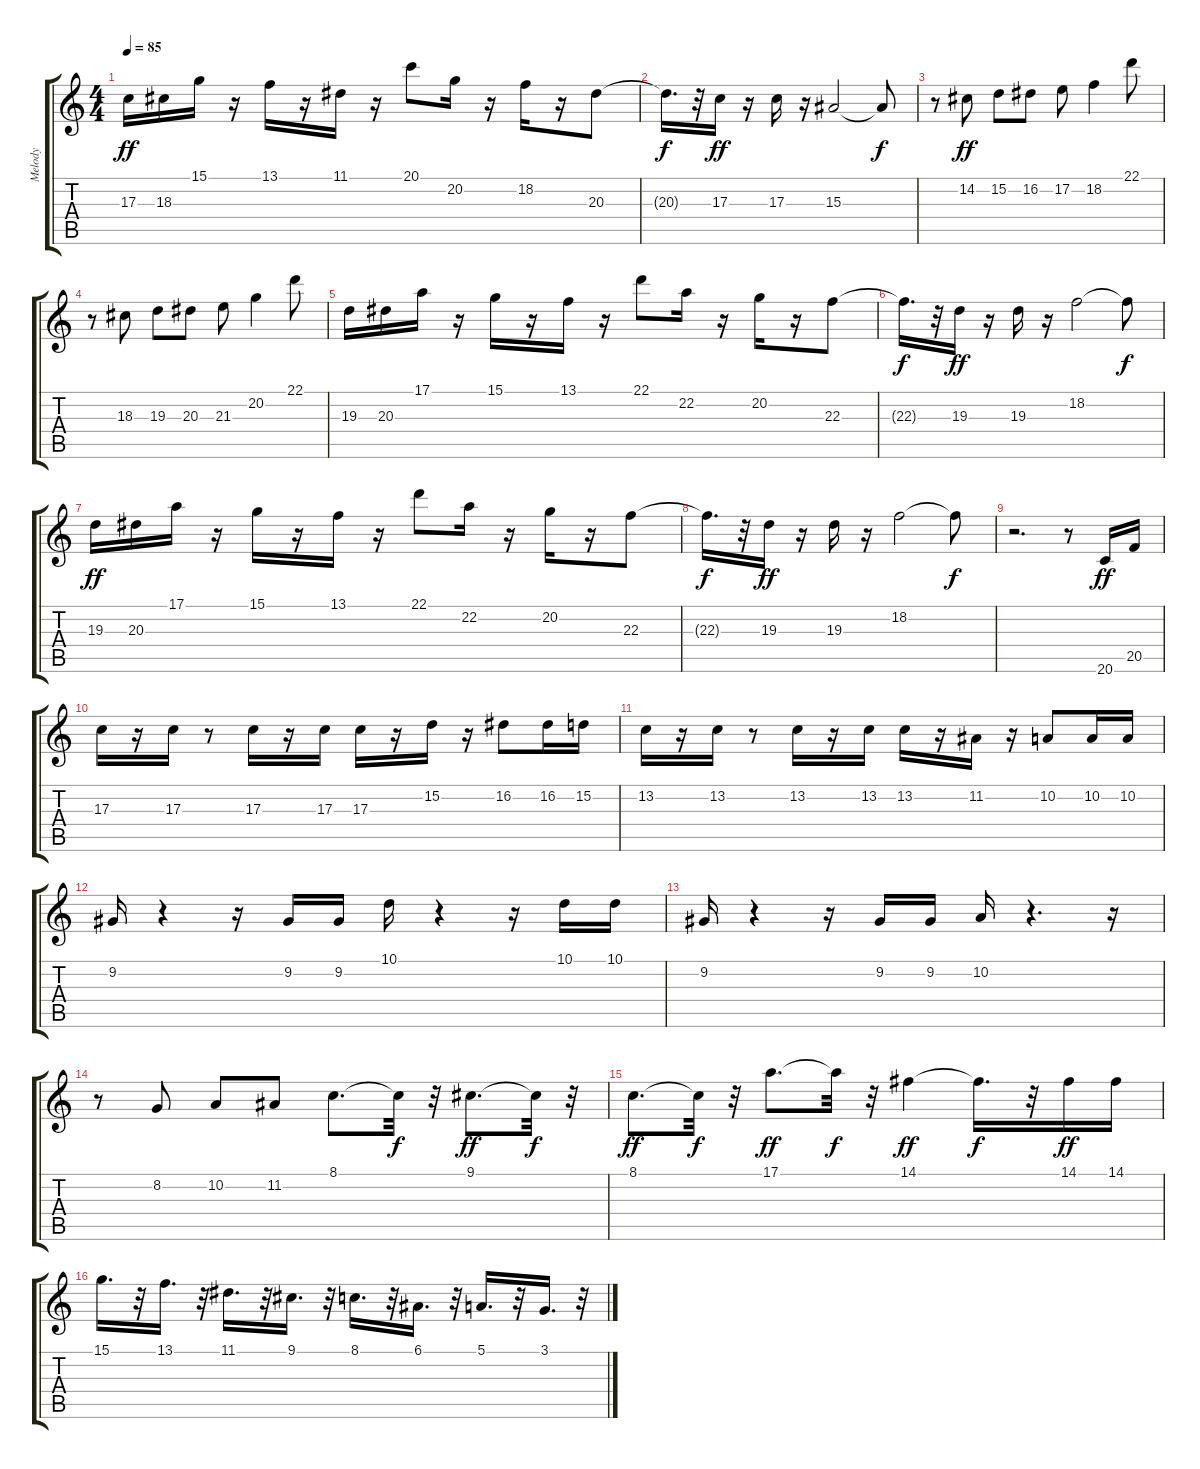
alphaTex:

\track ("Melody" "Melody") {instrument clarinet}
\staff {score tabs}
\tuning (E4 B3 G3 D3 A2 E2) {hide}
\ts (4 4)
\tempo 85
\clef g2
\ks c
17.3.16{dy ff} 18.3.16 15.1.16 r.16 13.1.16 r.16 11.1.16 r.16 20.1.8 20.2.16 r.16 18.2.16 r.16 20.3.8 |
20.3{t}.16{d dy f} r.32 17.3.16{dy ff} r.16 17.3.16 r.16 15.3.2 15.3{t}.8{dy f} |
r.8 14.2.8{dy ff} 15.2.8 16.2.8 17.2.8 18.2.4 22.1.8 |
r.8 18.3.8 19.3.8 20.3.8 21.3.8 20.2.4 22.1.8 |
19.3.16 20.3.16 17.1.16 r.16 15.1.16 r.16 13.1.16 r.16 22.1.8 22.2.16 r.16 20.2.16 r.16 22.3.8 |
22.3{t}.16{d dy f} r.32 19.3.16{dy ff} r.16 19.3.16 r.16 18.2.2 18.2{t}.8{dy f} |
19.3.16{dy ff} 20.3.16 17.1.16 r.16 15.1.16 r.16 13.1.16 r.16 22.1.8 22.2.16 r.16 20.2.16 r.16 22.3.8 |
22.3{t}.16{d dy f} r.32 19.3.16{dy ff} r.16 19.3.16 r.16 18.2.2 18.2{t}.8{dy f} |
r.2{d} r.8 20.6.16{dy ff} 20.5.16 |
17.3.16 r.16 17.3.16 r.8 17.3.16 r.16 17.3.16 17.3.16 r.16 15.2.16 r.16 16.2.8 16.2.16 15.2.16 |
13.2.16 r.16 13.2.16 r.8 13.2.16 r.16 13.2.16 13.2.16 r.16 11.2.16 r.16 10.2.8 10.2.16 10.2.16 |
9.2.16 r.4 r.16 9.2.16 9.2.16 10.1.16 r.4 r.16 10.1.16 10.1.16 |
9.2.16 r.4 r.16 9.2.16 9.2.16 10.2.16 r.4{d} r.16 |
r.8 8.2.8 10.2.8 11.2.8 8.1.8{d} 8.1{t}.32{dy f} r.32 9.1.8{d dy ff} 9.1{t}.32{dy f} r.32 |
8.1.8{d dy ff} 8.1{t}.32{dy f} r.32 17.1.8{d dy ff} 17.1{t}.32{dy f} r.32 14.1.4{dy ff} 14.1{t}.16{d dy f} r.32 14.1.16{dy ff} 14.1.16 |
15.1.16{d} r.32 13.1.16{d} r.32 11.1.16{d} r.32 9.1.16{d} r.32 8.1.16{d} r.32 6.1.16{d} r.32 5.1.16{d} r.32 3.1.16{d} r.32
